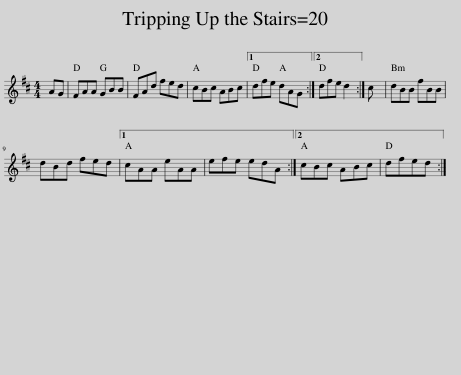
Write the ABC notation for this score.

X:1
L:1/8
M:4/4
I:linebreak $
K:D
V:1 treble
V:1
 AG | FAA GBB | FAd fed | cBc ABc |1 dfe dAG :|2 %5
 dfe d2 :| c | dBB fBB |$ dBd fed |1 cAA eAA | %10
 efe edA :|2 cBc ABc | dfed :| %13
